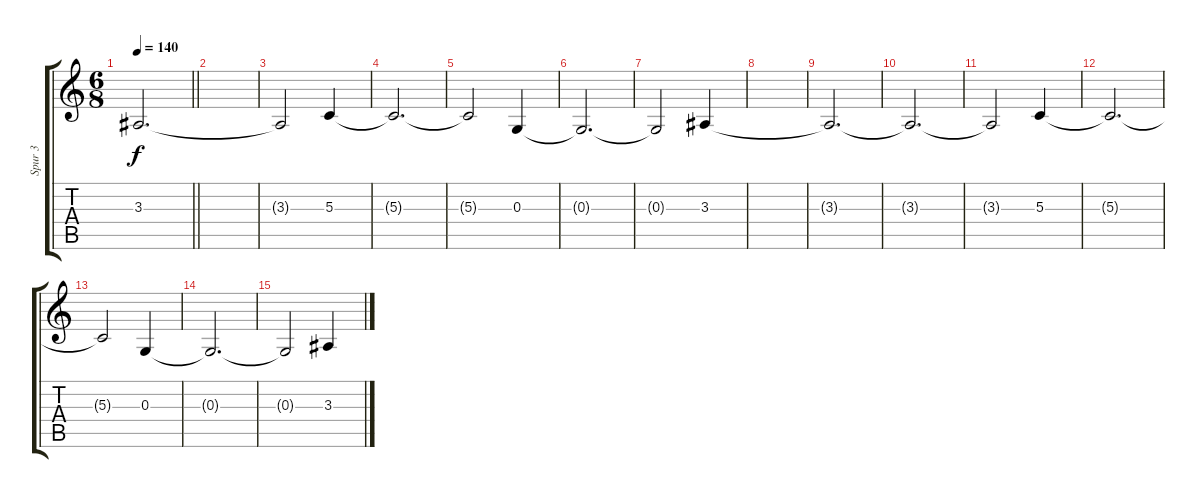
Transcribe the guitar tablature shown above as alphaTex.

\track ("Spur 3" "Spur 3") {instrument viola}
\staff {score tabs}
\tuning (E4 B3 G3 D3 A2 E2) {hide}
\ts (6 8)
\tempo 140
\clef g2
\barLineRight lightlight
\ks c
3.3{t}.2{d dy f} |
|
3.3{t}.2 5.3.4 |
5.3{t}.2{d} |
5.3{t}.2 0.3.4 |
0.3{t}.2{d} |
0.3{t}.2 3.3.4 |
|
3.3{t}.2{d} |
3.3{t}.2{d} |
3.3{t}.2 5.3.4 |
5.3{t}.2{d} |
5.3{t}.2 0.3.4 |
0.3{t}.2{d} |
0.3{t}.2 3.3.4
